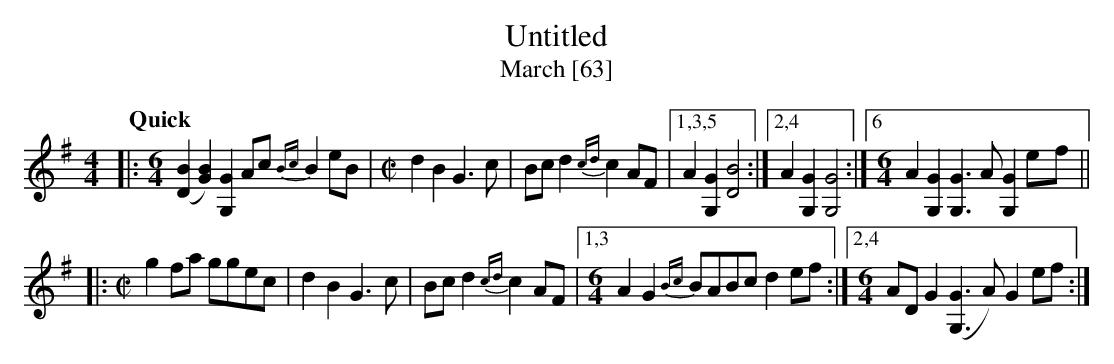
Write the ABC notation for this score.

X:1
T:Untitled
T:March [63]
M:4/4
L:1/8
Q:"Quick"
K:G
|:[M:6/4]([D2B2][G2B2]) [G,2G2] Ac {Bc}B2 eB|[M:C|]d2B2G3c|Bc d2{cd}c2 AF|1,3,5 A2[G,2G2][D4B4]:|2,4 A2[G,2G2] [G,4G4]:|6 [M:6/4]A2[G,2G2][G,3G3]A [G,2G2] e-f||
|:[M:C|]g2fa ggec|d2B2G3 c|Bc d2{cd}c2 AF|1,3 [M:6/4]A2G2 {Bc}BABc d2 ef:|2,4[M:6/4] AD G2 ([G,3G3]A) G2ef:|
